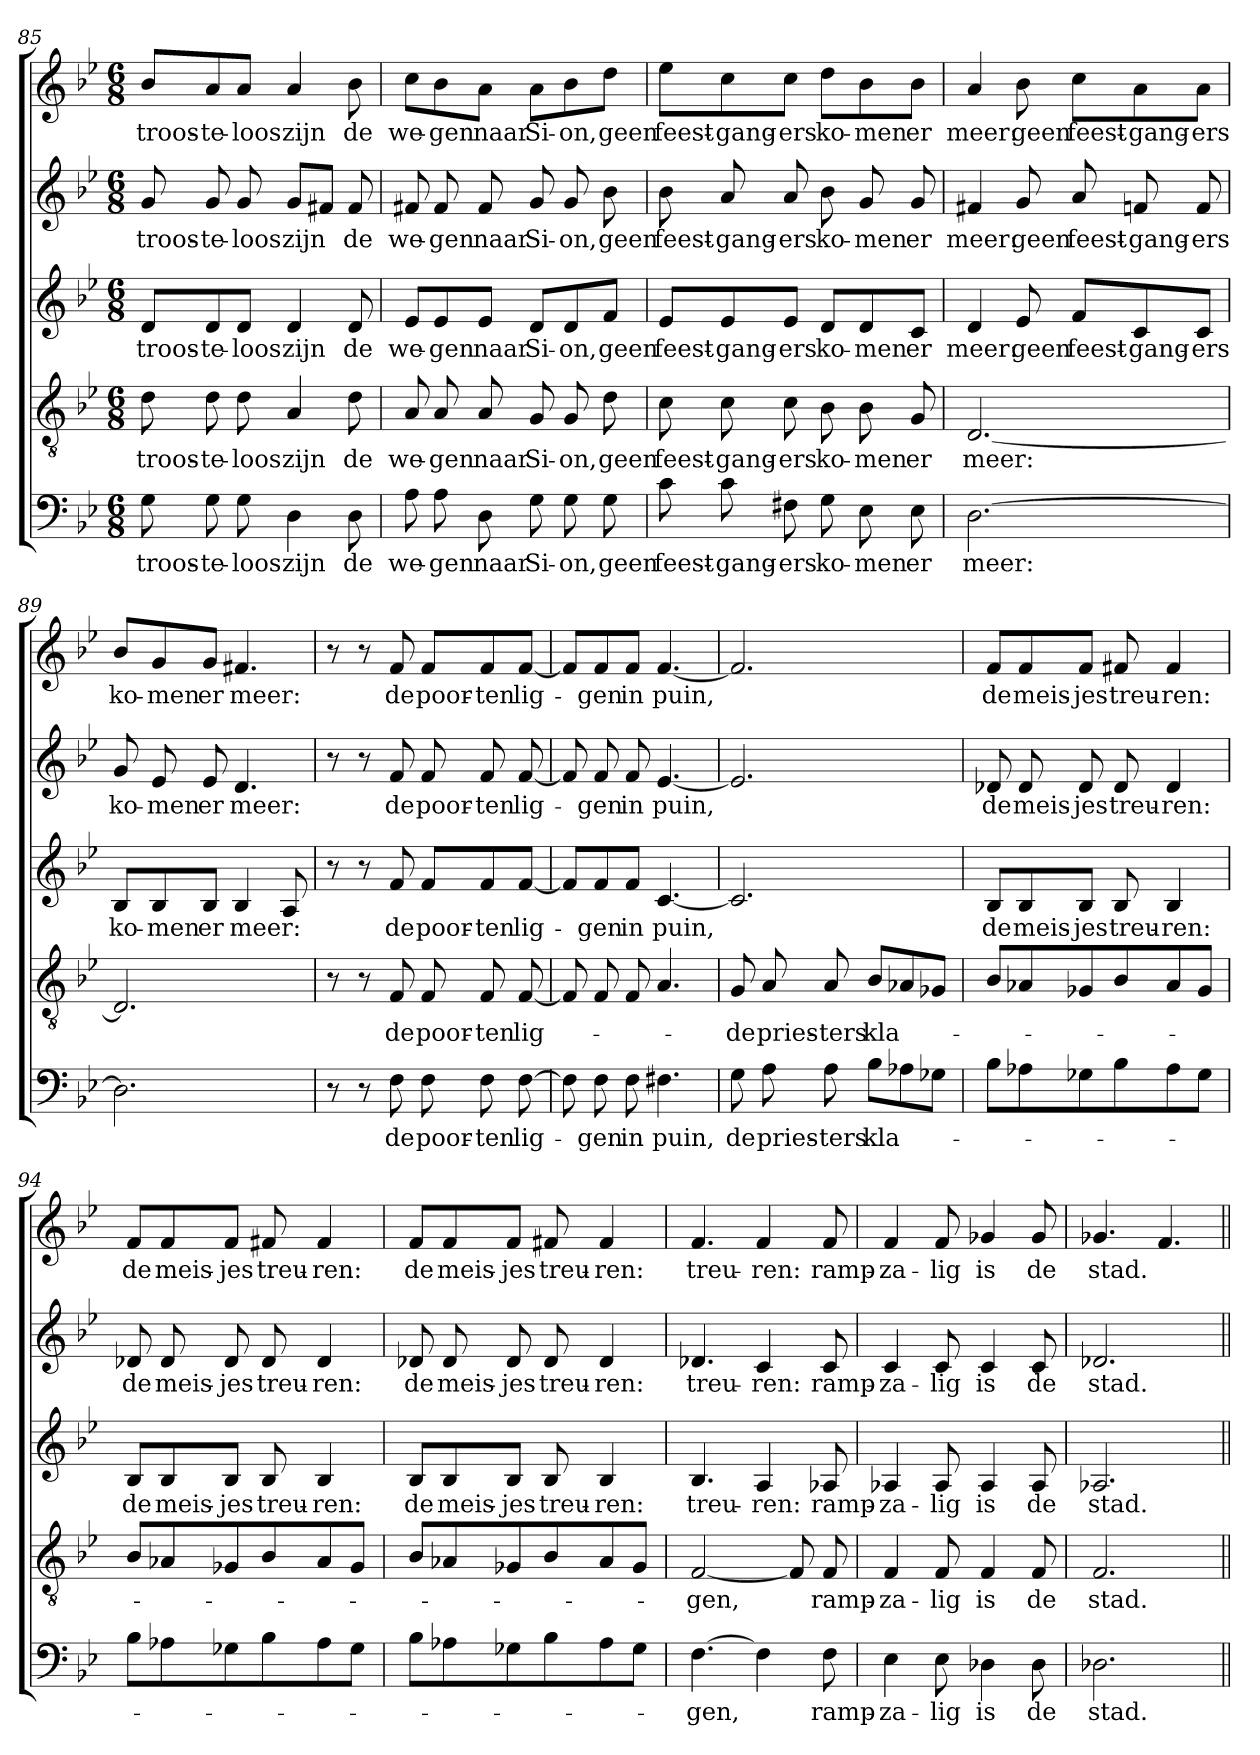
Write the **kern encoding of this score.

**kern	**text	**kern	**text	**kern	**text	**kern	**text	**kern	**text
*part5	*part5	*part4	*part4	*part3	*part3	*part2	*part2	*part1	*part1
*staff5	*staff5	*staff4	*staff4	*staff3	*staff3	*staff2	*staff2	*staff1	*staff1
!!LO:LB:g=z
*clefF4	*	*clefGv2	*	*clefG2	*	*clefG2	*	*clefG2	*
*k[b-e-]	*	*k[b-e-]	*	*k[b-e-]	*	*k[b-e-]	*	*k[b-e-]	*
*B-:	*	*B-:	*	*B-:	*	*B-:	*	*B-:	*
*M6/8	*	*M6/8	*	*M6/8	*	*M6/8	*	*M6/8	*
=85	=85	=85	=85	=85	=85	=85	=85	=85	=85
8G\	troos-	8d\	troos-	8d/L	troos-	8g/	troos-	8b-/L	troos-
8G\	-te-	8d\	-te-	8d/	-te-	8g/	-te-	8a/	-te-
8G\	-loos	8d\	-loos	8d/J	-loos	8g/	-loos	8a/J	-loos
4D\	zijn	4A/	zijn	4d/	zijn	8g/L	zijn	4a/	zijn
.	.	.	.	.	.	8f#X/J	.	.	.
8D\	de	8d\	de	8d/	de	8f#/	de	8b-\	de
=86	=86	=86	=86	=86	=86	=86	=86	=86	=86
8A\	we-	8A/	we-	8e-/L	we-	8f#X/	we-	8cc\L	we-
8A\	-gen	8A/	-gen	8e-/	-gen	8f#/	-gen	8b-\	-gen
8D\	naar	8A/	naar	8e-/J	naar	8f#/	naar	8a\J	naar
8G\	Si-	8G/	Si-	8d/L	Si-	8g/	Si-	8a\L	Si-
8G\	-on,	8G/	-on,	8d/	-on,	8g/	-on,	8b-\	-on,
8G\	geen	8d\	geen	8f/J	geen	8b-\	geen	8dd\J	geen
=87	=87	=87	=87	=87	=87	=87	=87	=87	=87
8c\	feest-	8c\	feest-	8e-/L	feest-	8b-\	feest-	8ee-\L	feest-
8c\	-gang-	8c\	-gang-	8e-/	-gang-	8a/	-gang-	8cc\	-gang-
8F#X\	-ers	8c\	-ers	8e-/J	-ers	8a/	-ers	8cc\J	-ers
8G\	ko-	8B-\	ko-	8d/L	ko-	8b-\	ko-	8dd\L	ko-
8E-\	-men	8B-\	-men	8d/	-men	8g/	-men	8b-\	-men
8E-\	er	8G/	er	8c/J	er	8g/	er	8b-\J	er
=88	=88	=88	=88	=88	=88	=88	=88	=88	=88
[2.D\	meer:	[2.D/	meer:	4d/	meer:	4f#X/	meer:	4a/	meer:
.	.	.	.	8e-/	geen	8g/	geen	8b-\	geen
.	.	.	.	8f/L	feest-	8a/	feest-	8cc\L	feest-
.	.	.	.	8c/	-gang-	8fn/	-gang-	8a\	-gang-
.	.	.	.	8c/J	-ers	8f/	-ers	8a\J	-ers
!!LO:PB:g=z
=89	=89	=89	=89	=89	=89	=89	=89	=89	=89
2.D\]	.	2.D/]	.	8B-/L	ko-	8g/	ko-	8b-/L	ko-
.	.	.	.	8B-/	-men	8e-/	-men	8g/	-men
.	.	.	.	8B-/J	er	8e-/	er	8g/J	er
.	.	.	.	4B-/	meer:	4.d/	meer:	4.f#X/	meer:
.	.	.	.	8A/	.	.	.	.	.
=90	=90	=90	=90	=90	=90	=90	=90	=90	=90
8r	.	8r	.	8r	.	8r	.	8r	.
8r	.	8r	.	8r	.	8r	.	8r	.
8F\	de	8F/	de	8f/	de	8f/	de	8f/	de
8F\	poor-	8F/	poor-	8f/L	poor-	8f/	poor-	8f/L	poor-
8F\	-ten	8F/	-ten	8f/	-ten	8f/	-ten	8f/	-ten
[8F\	lig-	[8F/	lig-	[8f/J	lig-	[8f/	lig-	[8f/J	lig-
=91	=91	=91	=91	=91	=91	=91	=91	=91	=91
8F\]	.	8F/]	.	8f/L]	.	8f/]	.	8f/L]	.
8F\	-gen	8F/	.	8f/	-gen	8f/	-gen	8f/	-gen
8F\	in	8F/	.	8f/J	in	8f/	in	8f/J	in
4.F#X\	puin,	4.A/	.	[4.c/	puin,	[4.e-/	puin,	[4.f/	puin,
=92	=92	=92	=92	=92	=92	=92	=92	=92	=92
8G\	de	8G/	-de	2.c/]	.	2.e-/]	.	2.f/]	.
8A\	pries-	8A/	pries-	.	.	.	.	.	.
8A\	-ters	8A/	-ters	.	.	.	.	.	.
8B-\L	kla-	8B-/L	kla-	.	.	.	.	.	.
8A-X\	.	8A-X/	.	.	.	.	.	.	.
8G-X\J	.	8G-X/J	.	.	.	.	.	.	.
!!LO:LB:g=z
=93	=93	=93	=93	=93	=93	=93	=93	=93	=93
8B-\L	.	8B-/L	.	8B-/L	de	8d-X/	de	8f/L	de
8A-X\	.	8A-X/	.	8B-/	meis-	8d-/	meis-	8f/	meis-
8G-X\	.	8G-X/	.	8B-/J	-jes	8d-/	-jes	8f/J	-jes
8B-\	.	8B-/	.	8B-/	treu-	8d-/	treu-	8f#X/	treu-
8A-\	.	8A-/	.	4B-/	-ren:	4d-/	-ren:	4f#/	-ren:
8G-\J	.	8G-/J	.	.	.	.	.	.	.
=94	=94	=94	=94	=94	=94	=94	=94	=94	=94
8B-\L	.	8B-/L	.	8B-/L	de	8d-X/	de	8f/L	de
8A-X\	.	8A-X/	.	8B-/	meis-	8d-/	meis-	8f/	meis-
8G-X\	.	8G-X/	.	8B-/J	-jes	8d-/	-jes	8f/J	-jes
8B-\	.	8B-/	.	8B-/	treu-	8d-/	treu-	8f#X/	treu-
8A-\	.	8A-/	.	4B-/	-ren:	4d-/	-ren:	4f#/	-ren:
8G-\J	.	8G-/J	.	.	.	.	.	.	.
=95	=95	=95	=95	=95	=95	=95	=95	=95	=95
8B-\L	.	8B-/L	.	8B-/L	de	8d-X/	de	8f/L	de
8A-X\	.	8A-X/	.	8B-/	meis-	8d-/	meis-	8f/	meis-
8G-X\	.	8G-X/	.	8B-/J	-jes	8d-/	-jes	8f/J	-jes
8B-\	.	8B-/	.	8B-/	treu-	8d-/	treu-	8f#X/	treu-
8A-\	.	8A-/	.	4B-/	-ren:	4d-/	-ren:	4f#/	-ren:
8G-\J	.	8G-/J	.	.	.	.	.	.	.
=96	=96	=96	=96	=96	=96	=96	=96	=96	=96
[4.F\	-gen,	[2F/	-gen,	4.B-/	treu-	4.d-X/	treu-	4.f/	treu-
4F\]	.	.	.	4A/	-ren:	4c/	-ren:	4f/	-ren:
.	.	8F/]	.	.	.	.	.	.	.
8F\	ramp-	8F/	ramp-	8A-X/	ramp-	8c/	ramp-	8f/	ramp-
!!LO:LB:g=z
=97	=97	=97	=97	=97	=97	=97	=97	=97	=97
4E-\	-za-	4F/	-za-	4A-X/	-za-	4c/	-za-	4f/	-za-
8E-\	-lig	8F/	-lig	8A-/	-lig	8c/	-lig	8f/	-lig
4D-X\	is	4F/	is	4A-/	is	4c/	is	4g-X/	is
8D-\	de	8F/	de	8A-/	de	8c/	de	8g-/	de
=98	=98	=98	=98	=98	=98	=98	=98	=98	=98
2.D-X\	stad.	2.F/	stad.	2.A-X/	stad.	2.d-X/	stad.	4.g-X/	stad.
.	.	.	.	.	.	.	.	4.f/	.
=||	=||	=||	=||	=||	=||	=||	=||	=||	=||
*-	*-	*-	*-	*-	*-	*-	*-	*-	*-
